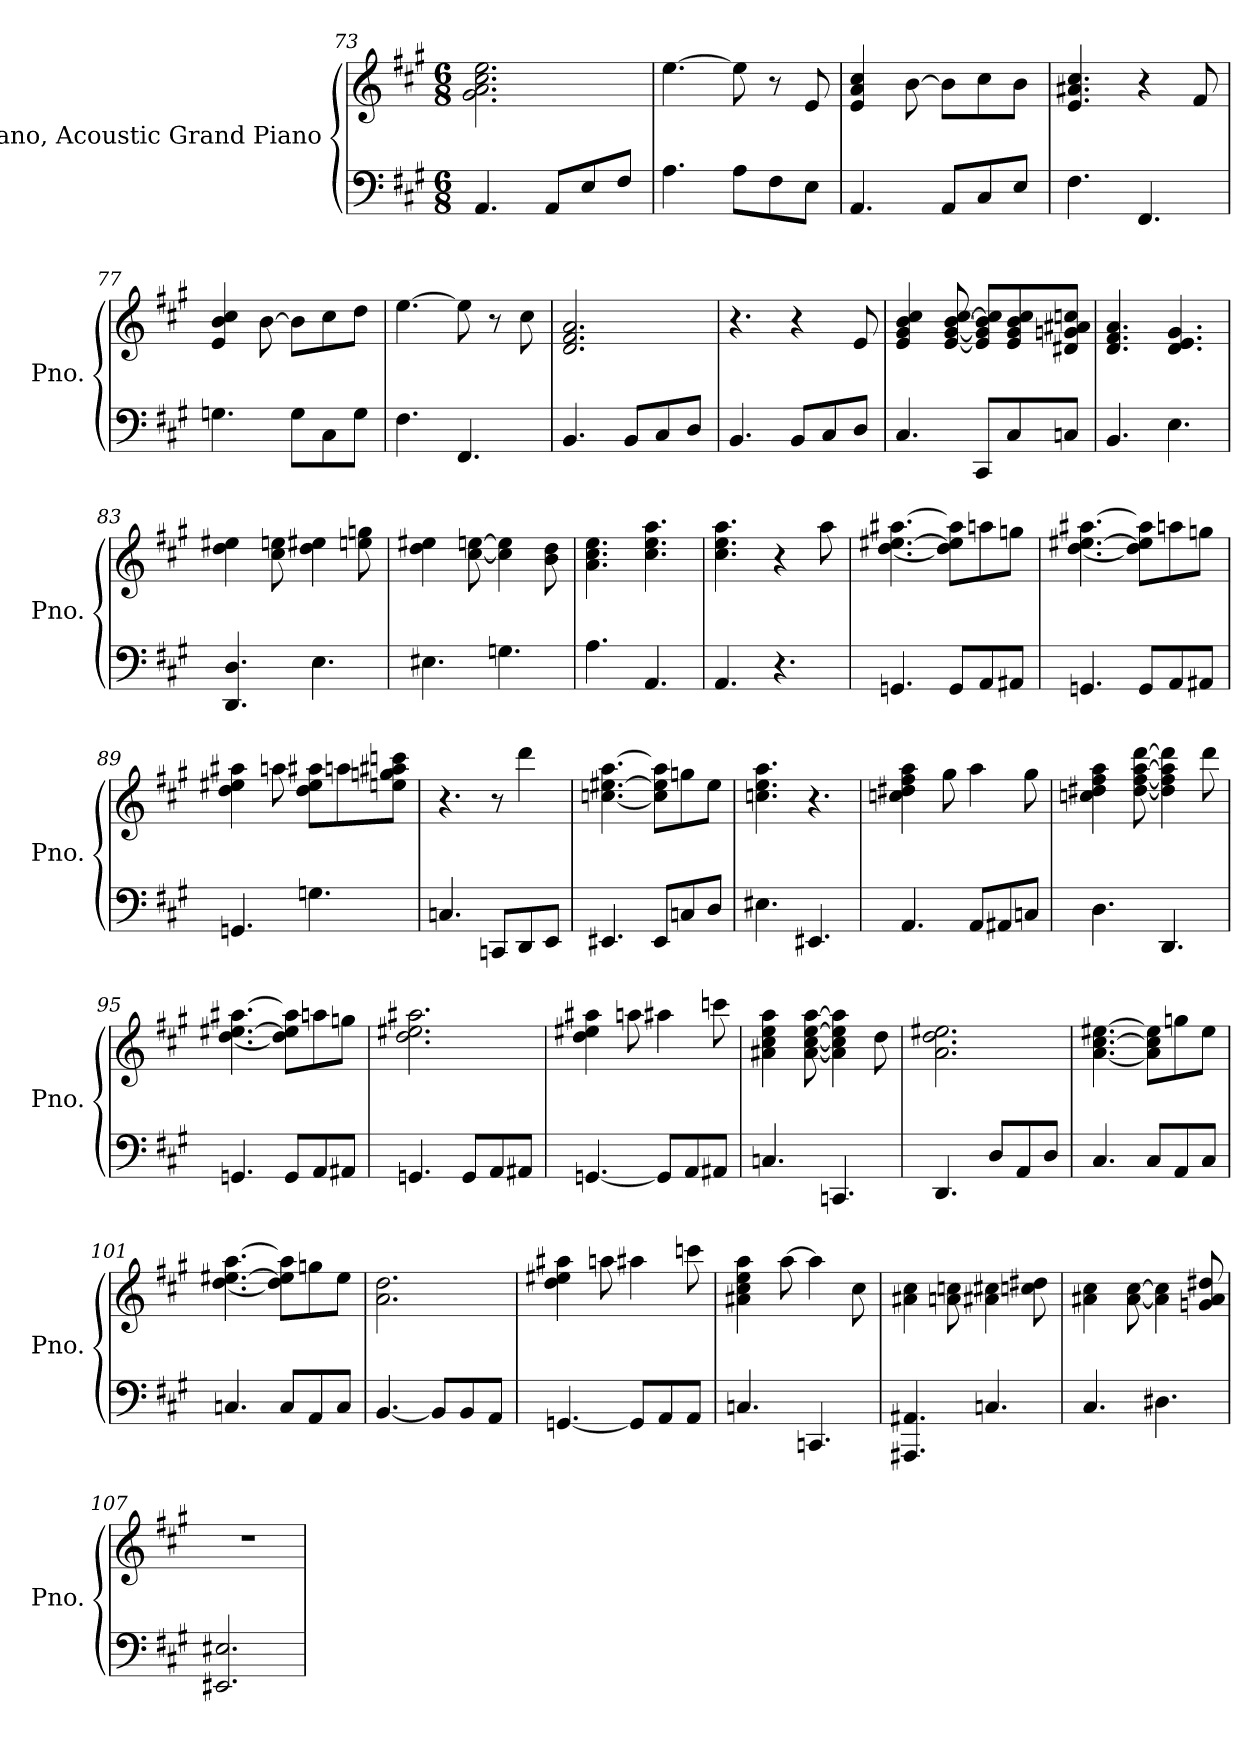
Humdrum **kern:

**kern	**kern
*part2	*part1
*staff2	*staff1
*I"Piano, Acoustic Grand Piano	*I"Piano, Acoustic Grand Piano
*I'Pno.	*I'Pno.
*clefF4	*clefG2
*k[f#c#g#]	*k[f#c#g#]
*M6/8	*M6/8
=73	=73
4.AA/	2.g#\ 2.a\ 2.cc#\ 2.ee\
8AA/L	.
8E/	.
8F#/J	.
=74	=74
4.A\	[4.ee\
8A\L	8ee\]
8F#\	8r
8E\J	8e/
=75	=75
4.AA/	4e/ 4a/ 4cc#/
.	[8b\
8AA/L	8b\L]
8C#/	8cc#\
8E/J	8b\J
=76	=76
4.F#\	4.e/ 4.a#X/ 4.cc#/
4.FF#/	4r
.	8f#/
=77	=77
4.Gn\	4e/ 4b/ 4cc#/
.	[8b\
8G\L	8b\L]
8C#\	8cc#\
8G\J	8dd\J
!!LO:LB:g=z
=78	=78
4.F#\	[4.ee\
4.FF#/	8ee\]
.	8r
.	8cc#\
=79	=79
4.BB/	2.d/ 2.f#/ 2.a/
8BB/L	.
8C#/	.
8D/J	.
=80	=80
4.BB/	4.r
8BB/L	4r
8C#/	.
8D/J	8e/
=81	=81
4.C#/	4e/ 4g#/ 4b/ 4cc#/
.	[8e/ [8g#/ [8b/ [8cc#/
8CC#/L	8e/] 8g#/] 8b/] 8cc#/]L
8C#/	8e/ 8g#/ 8b/ 8cc#/
8Cn/J	8d#X/ 8gn/ 8a#X/ 8ccn/J
=82	=82
4.BB/	4.d/ 4.f#/ 4.a/
4.E\	4.d/ 4.e/ 4.g#/
=83	=83
4.DD/ 4.D/	4dd\ 4ee#X\
.	8cc#\ 8een\
4.E\	4dd\ 4ee#X\
.	8een\ 8ggn\
!!LO:LB:g=z
=84	=84
4.E#X\	4dd\ 4ee#X\
.	[8cc#\ [8een\
4.Gn\	4cc#\] 4ee\]
.	8b\ 8dd\
=85	=85
4.A\	4.a\ 4.cc#\ 4.ee\
4.AA/	4.cc#\ 4.ee\ 4.aa\
=86	=86
4.AA/	4.cc#\ 4.ee\ 4.aa\
4.r	4r
.	8aa\
=87	=87
4.GGn/	[4.dd\ [4.ee#X\ [4.aa#X\
8GG/L	8dd\] 8ee#\] 8aa#\]L
8AA/	8aan\
8AA#X/J	8ggn\J
=88	=88
4.GGn/	[4.dd\ [4.ee#X\ [4.aa#X\
8GG/L	8dd\] 8ee#\] 8aa#\]L
8AA/	8aan\
8AA#X/J	8ggn\J
!!LO:LB:g=z
=89	=89
4.GGn/	4dd\ 4ee#X\ 4aa#X\
.	8aan\
4.Gn\	8dd\ 8ee#\ 8aa#X\L
.	8aan\
.	8een\ 8ggn\ 8aa#X\ 8cccn\J
=90	=90
4.Cn/	4.r
8CCn/L	8r
8DD/	4ddd\
8EE/J	.
=91	=91
4.EE#X/	[4.ccn\ [4.ee#X\ [4.aa\
8EE#/L	8cc\] 8ee#\] 8aa\]L
8Cn/	8ggn\
8D/J	8ee#\J
=92	=92
4.E#X\	4.ccn\ 4.ee\ 4.aa\
4.EE#X/	4.r
=93	=93
4.AA/	4ccn\ 4dd#X\ 4ff#\ 4aa\
.	8gg#\
8AA/L	4aa\
8AA#X/	.
8Cn/J	8gg#\
!!LO:LB:g=z
=94	=94
4.D\	4ccn\ 4dd#X\ 4ff#\ 4aa\
.	[8dd#\ [8ff#\ [8aa\ [8ddd\
4.DD/	4dd#\] 4ff#\] 4aa\] 4ddd\]
.	8ddd\
=95	=95
4.GGn/	[4.dd\ [4.ee#X\ [4.aa#X\
8GG/L	8dd\] 8ee#\] 8aa#\]L
8AA/	8aan\
8AA#X/J	8ggn\J
=96	=96
4.GGn/	2.dd\ 2.ee#X\ 2.aa#X\
8GG/L	.
8AA/	.
8AA#X/J	.
=97	=97
[4.GGn/	4dd\ 4ee#X\ 4aa#X\
.	8aan\
8GG/L]	4aa#X\
8AA/	.
8AA#X/J	8cccn\
=98	=98
4.Cn/	4a#X\ 4cc#\ 4ee\ 4aa\
.	[8a#\ [8cc#\ [8ee\ [8aa\
4.CCn/	4a#\] 4cc#\] 4ee\] 4aa\]
.	8dd\
!!LO:LB:g=z
=99	=99
4.DD/	2.a\ 2.dd\ 2.ee#X\
8D/L	.
8AA/	.
8D/J	.
=100	=100
4.C#/	[4.a\ [4.cc#\ [4.ee#X\
8C#/L	8a\] 8cc#\] 8ee#\]L
8AA/	8ggn\
8C#/J	8ee#\J
=101	=101
4.Cn/	[4.dd\ [4.ee#X\ [4.aa\
8C/L	8dd\] 8ee#\] 8aa\]L
8AA/	8ggn\
8C/J	8ee#\J
=102	=102
[4.BB/	2.a\ 2.dd\
8BB/L]	.
8BB/	.
8AA/J	.
=103	=103
[4.GGn/	4dd\ 4ee#X\ 4aa#X\
.	8aan\
8GG/L]	4aa#X\
8AA/	.
8AA/J	8cccn\
=104	=104
4.Cn/	4a#X\ 4cc#\ 4ee\ 4aa\
.	[8aa\
4.CCn/	4aa\]
.	8cc#\
!!LO:PB:g=z
=105	=105
4.AAA#X/ 4.AA#X/	4a#X\ 4cc#\
.	8an\ 8ccn\
4.Cn/	4a#X\ 4cc#X\
.	8ccn\ 8dd#X\
=106	=106
4.C#/	4a#X\ 4cc#\
.	[8a#\ [8cc#\
4.D#X\	4a#\] 4cc#\]
.	8gn/ 8a#/ 8dd#X/
=107	=107
2.EE#X/ 2.E#X/	2.r
=	=
*-	*-
